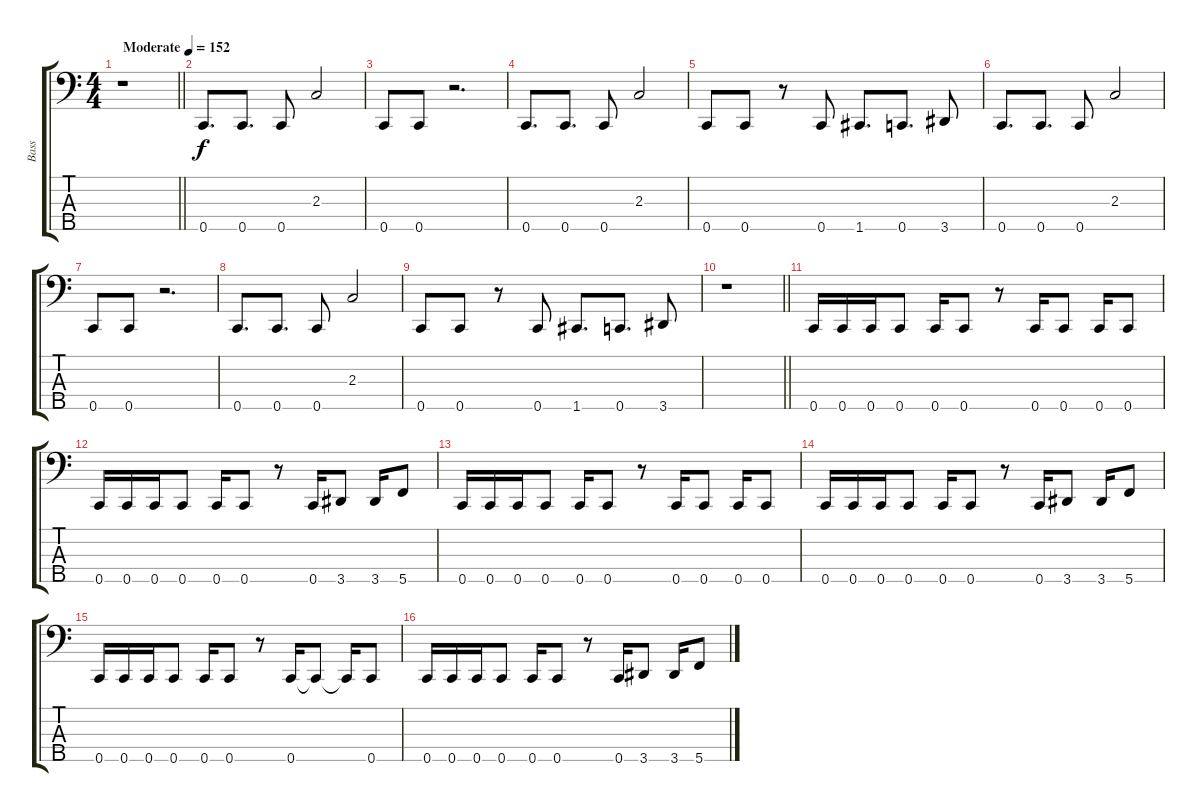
\track ("Bass" "Bass") {instrument electricbasspick}
\staff {score tabs}
\tuning (Ab2 Eb2 Bb1 F1 C1) {hide}
\ts (4 4)
\tempo (152 "Moderate")
\clef f4
\barLineRight lightlight
\ks c
r.1{dy f instrument electricbasspick} |
\section ("" " ")
0.5.8{d} 0.5.8{d} 0.5.8 2.3.2 |
0.5.8 0.5.8 r.2{d} |
0.5.8{d} 0.5.8{d} 0.5.8 2.3.2 |
0.5.8 0.5.8 r.8 0.5.8 1.5.8{d} 0.5.8{d} 3.5.8 |
0.5.8{d} 0.5.8{d} 0.5.8 2.3.2 |
0.5.8 0.5.8 r.2{d} |
0.5.8{d} 0.5.8{d} 0.5.8 2.3.2 |
0.5.8 0.5.8 r.8 0.5.8 1.5.8{d} 0.5.8{d} 3.5.8 |
\barLineRight lightlight
r.1 |
\section ("" " ")
0.5.16 0.5.16 0.5.16 0.5.8 0.5.16 0.5.8 r.8 0.5.16 0.5.8 0.5.16 0.5.8 |
0.5.16 0.5.16 0.5.16 0.5.8 0.5.16 0.5.8 r.8 0.5.16 3.5.8 3.5.16 5.5.8 |
0.5.16 0.5.16 0.5.16 0.5.8 0.5.16 0.5.8 r.8 0.5.16 0.5.8 0.5.16 0.5.8 |
0.5.16 0.5.16 0.5.16 0.5.8 0.5.16 0.5.8 r.8 0.5.16 3.5.8 3.5.16 5.5.8 |
0.5.16 0.5.16 0.5.16 0.5.8 0.5.16 0.5.8 r.8 0.5.16 0.5{t}.8 0.5{t}.16 0.5.8 |
0.5.16 0.5.16 0.5.16 0.5.8 0.5.16 0.5.8 r.8 0.5.16 3.5.8 3.5.16 5.5.8
